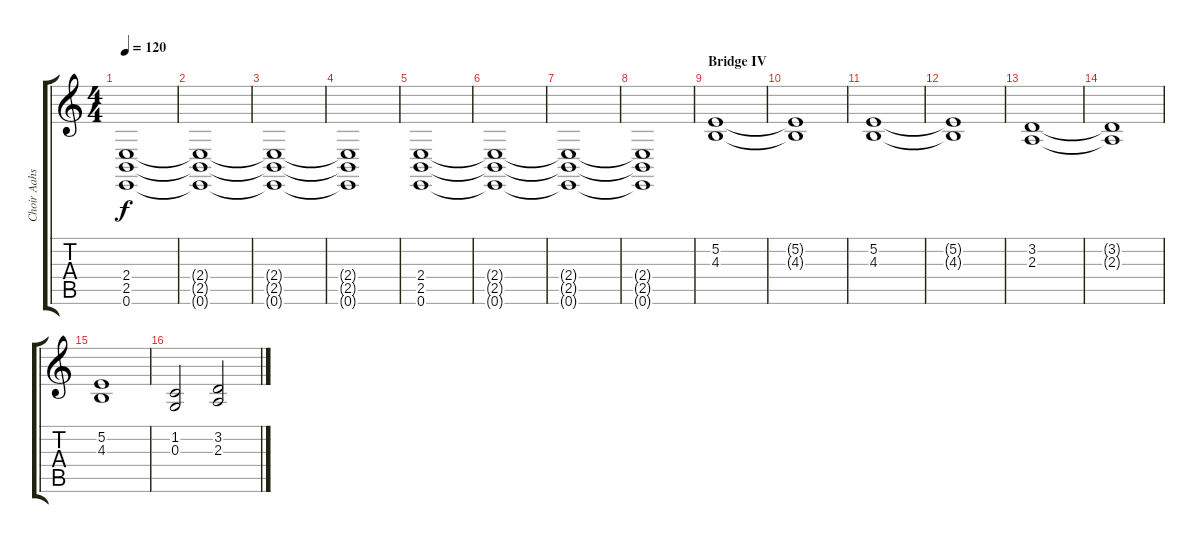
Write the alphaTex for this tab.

\track ("Choir Aahs" "Choir Aahs") {instrument choiraahs}
\staff {score tabs}
\tuning (E4 B3 G3 D3 A2 E2) {hide}
\ts (4 4)
\tempo 120
\clef g2
\ks c
(2.4 2.5 0.6).1{dy f} |
(2.4{t} 2.5{t} 0.6{t}).1 |
(2.4{t} 2.5{t} 0.6{t}).1 |
(2.4{t} 2.5{t} 0.6{t}).1 |
(2.4 2.5 0.6).1 |
(2.4{t} 2.5{t} 0.6{t}).1 |
(2.4{t} 2.5{t} 0.6{t}).1 |
(2.4{t} 2.5{t} 0.6{t}).1 |
\section ("" "Bridge IV")
(5.2 4.3).1 |
(5.2{t} 4.3{t}).1 |
(5.2 4.3).1 |
(5.2{t} 4.3{t}).1 |
(3.2 2.3).1 |
(3.2{t} 2.3{t}).1 |
(5.2 4.3).1 |
(1.2 0.3).2 (3.2 2.3).2
